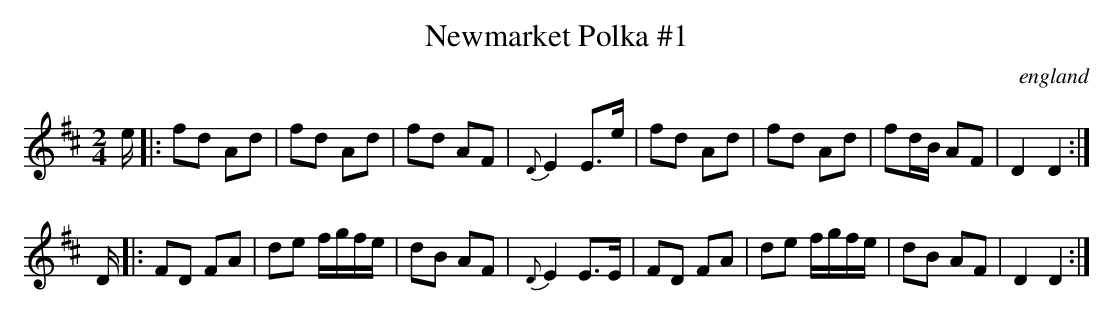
X:1
T:Newmarket Polka \#1
O:england
L:1/8
M:2/4
K:DMaj
e/2|:fd Ad|fd Ad|fd AF|{D}E2 E>e|fd Ad|fd Ad|fd/2B/2 AF|D2 D2:|
D/2|:FD FA|de f/2g/2f/2e/2|dB AF|{D}E2 E>E|FD FA|de f/2g/2f/2e/2|dB AF|D2 D2:|
